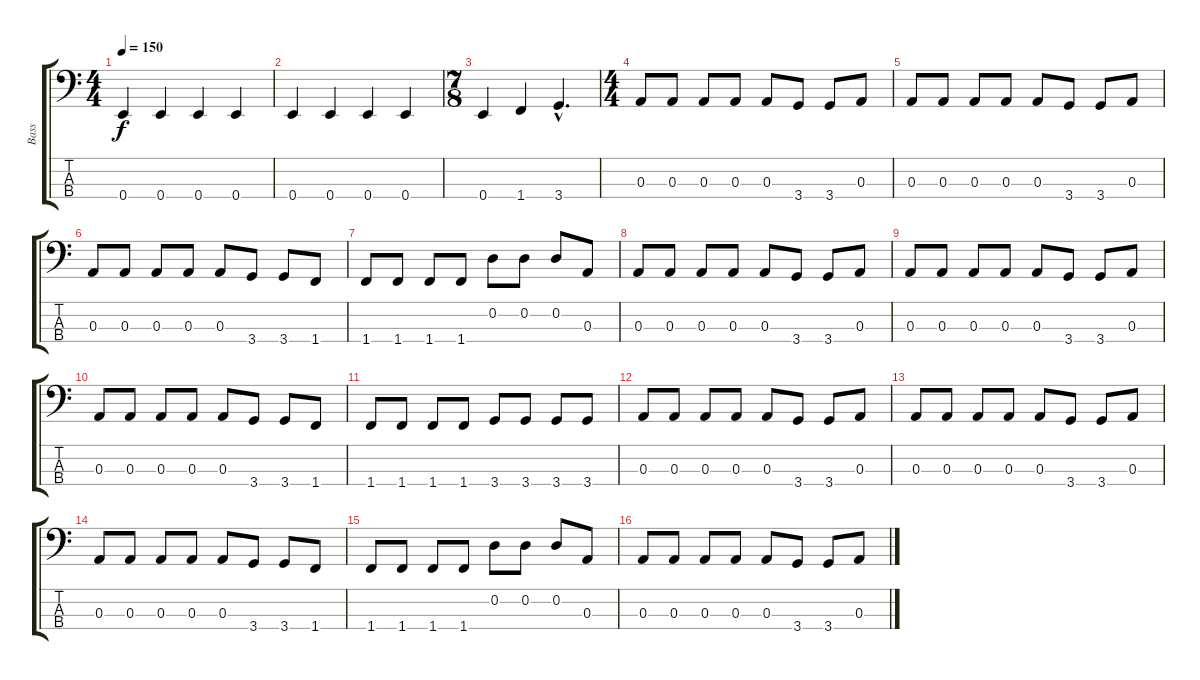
\track ("Bass" "Bass") {instrument electricbassfinger}
\staff {score tabs}
\tuning (G2 D2 A1 E1) {hide}
\ts (4 4)
\tempo 150
\clef f4
\ks c
0.4.4{dy f} 0.4.4 0.4.4 0.4.4 |
0.4.4 0.4.4 0.4.4 0.4.4 |
\ts (7 8)
0.4.4 1.4.4 3.4{hac}.4{d} |
\ts (4 4)
0.3.8 0.3.8 0.3.8 0.3.8 0.3.8 3.4.8 3.4.8 0.3.8 |
0.3.8 0.3.8 0.3.8 0.3.8 0.3.8 3.4.8 3.4.8 0.3.8 |
0.3.8 0.3.8 0.3.8 0.3.8 0.3.8 3.4.8 3.4.8 1.4.8 |
1.4.8 1.4.8 1.4.8 1.4.8 0.2.8 0.2.8 0.2.8 0.3.8 |
0.3.8 0.3.8 0.3.8 0.3.8 0.3.8 3.4.8 3.4.8 0.3.8 |
0.3.8 0.3.8 0.3.8 0.3.8 0.3.8 3.4.8 3.4.8 0.3.8 |
0.3.8 0.3.8 0.3.8 0.3.8 0.3.8 3.4.8 3.4.8 1.4.8 |
1.4.8 1.4.8 1.4.8 1.4.8 3.4.8 3.4.8 3.4.8 3.4.8 |
0.3.8 0.3.8 0.3.8 0.3.8 0.3.8 3.4.8 3.4.8 0.3.8 |
0.3.8 0.3.8 0.3.8 0.3.8 0.3.8 3.4.8 3.4.8 0.3.8 |
0.3.8 0.3.8 0.3.8 0.3.8 0.3.8 3.4.8 3.4.8 1.4.8 |
1.4.8 1.4.8 1.4.8 1.4.8 0.2.8 0.2.8 0.2.8 0.3.8 |
0.3.8 0.3.8 0.3.8 0.3.8 0.3.8 3.4.8 3.4.8 0.3.8
